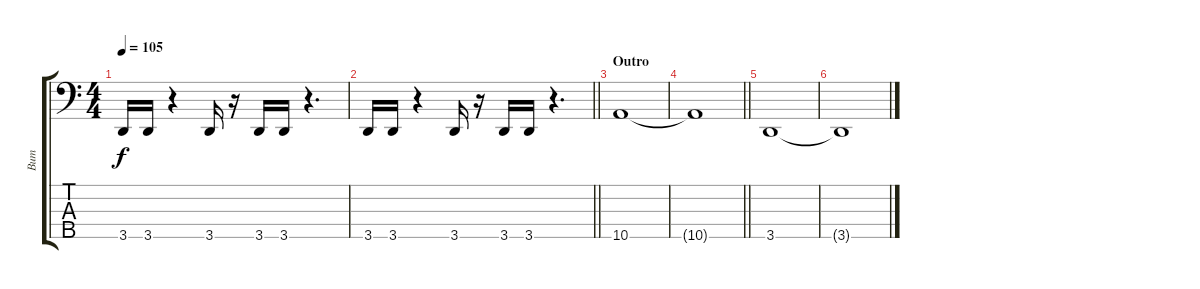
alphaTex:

\track ("Вит" "Вит") {instrument electricbasspick}
\staff {score tabs}
\tuning (G2 D2 A1 E1 B0) {hide}
\ts (4 4)
\tempo 105
\clef f4
\ks c
3.5.16{dy f} 3.5.16 r.4 3.5.16 r.16 3.5.16 3.5.16 r.4{d} |
\barLineRight lightlight
3.5.16 3.5.16 r.4 3.5.16 r.16 3.5.16 3.5.16 r.4{d} |
\section ("" "Outro")
10.5.1 |
\barLineRight lightlight
10.5{t}.1 |
3.5.1 |
3.5{t}.1
